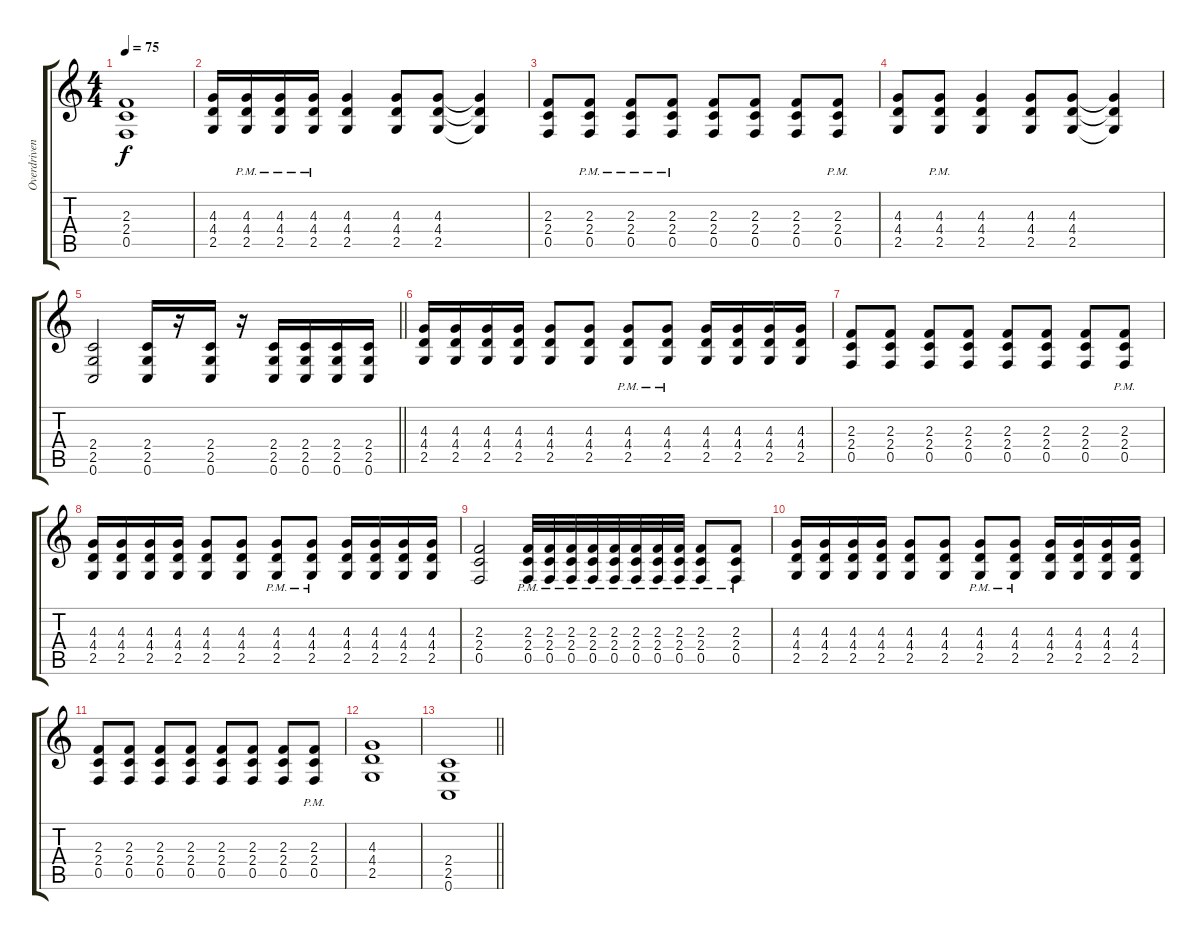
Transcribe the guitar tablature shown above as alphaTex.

\track ("Overdriven Guitar 1" "Overdriven") {instrument overdrivenguitar}
\staff {score tabs}
\tuning (C4 G3 Eb3 Bb2 F2 C2) {hide}
\ts (4 4)
\tempo 75
\clef g2
\ks c
(2.3 2.4 0.5).1{dy f} |
(4.3 4.4 2.5).16 (4.3{pm} 4.4{pm} 2.5{pm}).16 (4.3{pm} 4.4{pm} 2.5{pm}).16 (4.3{pm} 4.4{pm} 2.5{pm}).16 (4.3 4.4 2.5).4 (4.3 4.4 2.5).8 (4.3 4.4 2.5).8 (4.3{t} 4.4{t} 2.5{t}).4 |
(2.3 2.4 0.5).8 (2.3{pm} 2.4{pm} 0.5{pm}).8 (2.3{pm} 2.4{pm} 0.5{pm}).8 (2.3{pm} 2.4{pm} 0.5{pm}).8 (2.3 2.4 0.5).8 (2.3 2.4 0.5).8 (2.3 2.4 0.5).8 (2.3{pm} 2.4{pm} 0.5{pm}).8 |
(4.3 4.4 2.5).8 (4.3{pm} 4.4{pm} 2.5{pm}).8 (4.3 4.4 2.5).4 (4.3 4.4 2.5).8 (4.3 4.4 2.5).8 (4.3{t} 4.4{t} 2.5{t}).4 |
\barLineRight lightlight
(2.4 2.5 0.6).2 (2.4 2.5 0.6).16 r.16 (2.4 2.5 0.6).16 r.16 (2.4 2.5 0.6).16 (2.4 2.5 0.6).16 (2.4 2.5 0.6).16 (2.4 2.5 0.6).16 |
(4.3 4.4 2.5).16 (4.3 4.4 2.5).16 (4.3 4.4 2.5).16 (4.3 4.4 2.5).16 (4.3 4.4 2.5).8 (4.3 4.4 2.5).8 (4.3{pm} 4.4{pm} 2.5{pm}).8 (4.3{pm} 4.4{pm} 2.5{pm}).8 (4.3 4.4 2.5).16 (4.3 4.4 2.5).16 (4.3 4.4 2.5).16 (4.3 4.4 2.5).16 |
(2.3 2.4 0.5).8 (2.3 2.4 0.5).8 (2.3 2.4 0.5).8 (2.3 2.4 0.5).8 (2.3 2.4 0.5).8 (2.3 2.4 0.5).8 (2.3 2.4 0.5).8 (2.3{pm} 2.4{pm} 0.5{pm}).8 |
(4.3 4.4 2.5).16 (4.3 4.4 2.5).16 (4.3 4.4 2.5).16 (4.3 4.4 2.5).16 (4.3 4.4 2.5).8 (4.3 4.4 2.5).8 (4.3{pm} 4.4{pm} 2.5{pm}).8 (4.3{pm} 4.4{pm} 2.5{pm}).8 (4.3 4.4 2.5).16 (4.3 4.4 2.5).16 (4.3 4.4 2.5).16 (4.3 4.4 2.5).16 |
(2.3 2.4 0.5).2 (2.3{pm} 2.4{pm} 0.5{pm}).32 (2.3{pm} 2.4{pm} 0.5{pm}).32 (2.3{pm} 2.4{pm} 0.5{pm}).32 (2.3{pm} 2.4{pm} 0.5{pm}).32 (2.3{pm} 2.4{pm} 0.5{pm}).32 (2.3{pm} 2.4{pm} 0.5{pm}).32 (2.3{pm} 2.4{pm} 0.5{pm}).32 (2.3{pm} 2.4{pm} 0.5{pm}).32 (2.3{pm} 2.4{pm} 0.5{pm}).8 (2.3{pm} 2.4{pm} 0.5{pm}).8 |
(4.3 4.4 2.5).16 (4.3 4.4 2.5).16 (4.3 4.4 2.5).16 (4.3 4.4 2.5).16 (4.3 4.4 2.5).8 (4.3 4.4 2.5).8 (4.3{pm} 4.4{pm} 2.5{pm}).8 (4.3{pm} 4.4{pm} 2.5{pm}).8 (4.3 4.4 2.5).16 (4.3 4.4 2.5).16 (4.3 4.4 2.5).16 (4.3 4.4 2.5).16 |
(2.3 2.4 0.5).8 (2.3 2.4 0.5).8 (2.3 2.4 0.5).8 (2.3 2.4 0.5).8 (2.3 2.4 0.5).8 (2.3 2.4 0.5).8 (2.3 2.4 0.5).8 (2.3{pm} 2.4{pm} 0.5{pm}).8 |
(4.3 4.4 2.5).1 |
\barLineRight lightlight
(2.4 2.5 0.6).1
